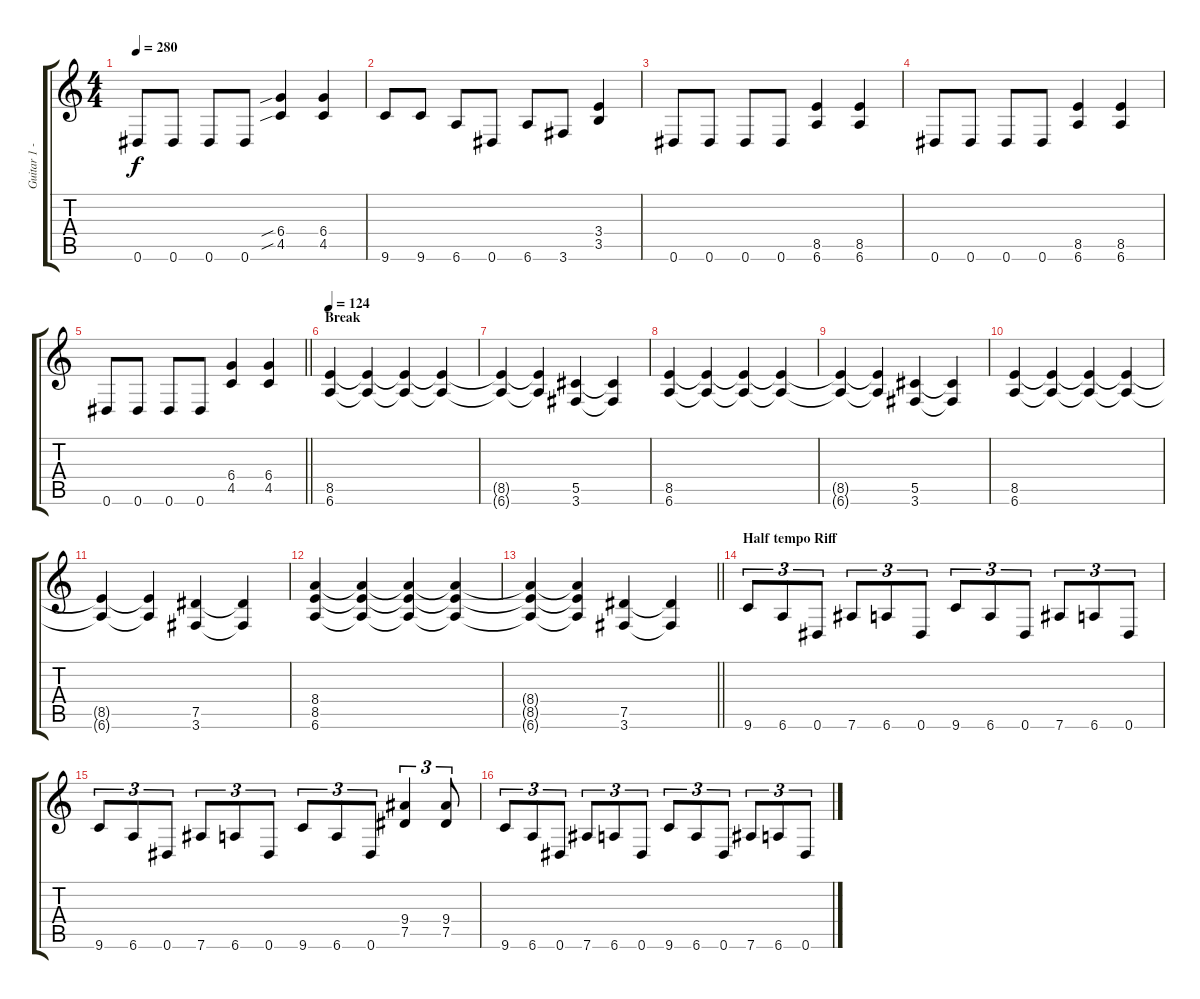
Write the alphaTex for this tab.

\track ("Guitar 1 - Rob Barrett" "Guitar 1 -") {instrument distortionguitar}
\staff {score tabs}
\tuning (Eb4 Bb3 Gb3 Db3 Ab2 Eb2) {hide}
\ts (4 4)
\tempo 280
\clef g2
\ks c
0.6.8{dy f} 0.6.8 0.6.8 0.6.8 (6.4{sib} 4.5{sib}).4 (6.4 4.5).4 |
9.6.8 9.6.8 6.6.8 0.6.8 6.6.8 3.6.8 (3.4 3.5).4 |
0.6.8 0.6.8 0.6.8 0.6.8 (8.5 6.6).4 (8.5 6.6).4 |
0.6.8 0.6.8 0.6.8 0.6.8 (8.5 6.6).4 (8.5 6.6).4 |
\barLineRight lightlight
0.6.8 0.6.8 0.6.8 0.6.8 (6.4 4.5).4 (6.4 4.5).4 |
\section ("" "Break")
\tempo 124
(8.5 6.6).4 (8.5{t} 6.6{t}).4 (8.5{t} 6.6{t}).4 (8.5{t} 6.6{t}).4 |
(8.5{t} 6.6{t}).4 (8.5{t} 6.6{t}).4 (5.5 3.6).4 (5.5{t} 3.6{t}).4 |
(8.5 6.6).4 (8.5{t} 6.6{t}).4 (8.5{t} 6.6{t}).4 (8.5{t} 6.6{t}).4 |
(8.5{t} 6.6{t}).4 (8.5{t} 6.6{t}).4 (5.5 3.6).4 (5.5{t} 3.6{t}).4 |
(8.5 6.6).4 (8.5{t} 6.6{t}).4 (8.5{t} 6.6{t}).4 (8.5{t} 6.6{t}).4 |
(8.5{t} 6.6{t}).4 (8.5{t} 6.6{t}).4 (7.5 3.6).4 (7.5{t} 3.6{t}).4 |
(8.4 8.5 6.6).4 (8.4{t} 8.5{t} 6.6{t}).4 (8.4{t} 8.5{t} 6.6{t}).4 (8.4{t} 8.5{t} 6.6{t}).4 |
\barLineRight lightlight
(8.4{t} 8.5{t} 6.6{t}).4 (8.4{t} 8.5{t} 6.6{t}).4 (7.5 3.6).4 (7.5{t} 3.6{t}).4 |
\section ("" "Half tempo Riff")
9.6.8{tu (3 2)} 6.6.8{tu (3 2)} 0.6.8{tu (3 2)} 7.6.8{tu (3 2)} 6.6.8{tu (3 2)} 0.6.8{tu (3 2)} 9.6.8{tu (3 2)} 6.6.8{tu (3 2)} 0.6.8{tu (3 2)} 7.6.8{tu (3 2)} 6.6.8{tu (3 2)} 0.6.8{tu (3 2)} |
9.6.8{tu (3 2)} 6.6.8{tu (3 2)} 0.6.8{tu (3 2)} 7.6.8{tu (3 2)} 6.6.8{tu (3 2)} 0.6.8{tu (3 2)} 9.6.8{tu (3 2)} 6.6.8{tu (3 2)} 0.6.8{tu (3 2)} (9.4 7.5).4{tu (3 2)} (9.4 7.5).8{tu (3 2)} |
9.6.8{tu (3 2)} 6.6.8{tu (3 2)} 0.6.8{tu (3 2)} 7.6.8{tu (3 2)} 6.6.8{tu (3 2)} 0.6.8{tu (3 2)} 9.6.8{tu (3 2)} 6.6.8{tu (3 2)} 0.6.8{tu (3 2)} 7.6.8{tu (3 2)} 6.6.8{tu (3 2)} 0.6.8{tu (3 2)}
